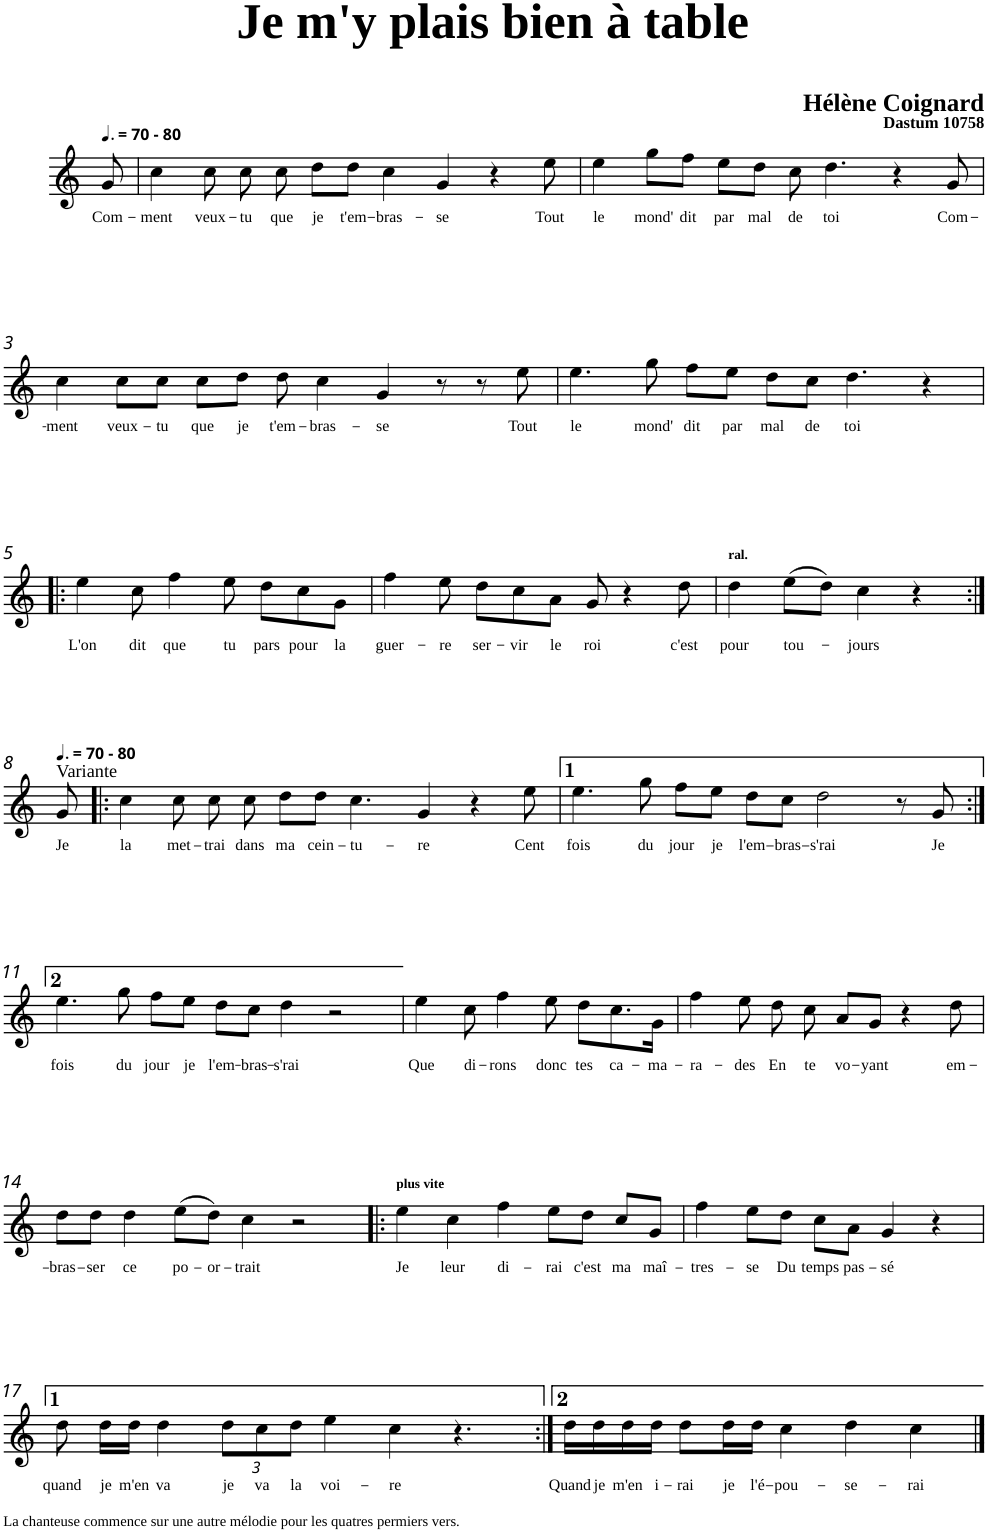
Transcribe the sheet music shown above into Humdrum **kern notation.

**kern	**text
*part1	*part1
*staff1	*staff1
*clefG2	*
*k[]	*
=	=
!LO:TX:a:B:t=- 80	!
!	!LO:LY:b
8g/	Com-
=1	=1
!	!LO:LY:b
4cc\	-ment
!	!LO:LY:b
8cc\	veux-
!	!LO:LY:b
8cc\	-tu
!	!LO:LY:b
8cc\	que
!	!LO:LY:b
8dd\L	je
!	!LO:LY:b
8dd\J	t'em-
!	!LO:LY:b
[8cc\	-bras-
8ryy	.
!	!LO:LY:b
4g/	-se
4r	.
!	!LO:LY:b
8ee\	Tout
=2	=2
!	!LO:LY:b
4ee\	le
8cc\]	.
!	!LO:LY:b
8gg\L	mond'
!	!LO:LY:b
8ff\J	dit
!	!LO:LY:b
8ee\L	par
!	!LO:LY:b
8dd\J	mal
!	!LO:LY:b
8cc\	de
!	!LO:LY:b
[8dd\	toi
8ryy	.
4r	.
!	!LO:LY:b
8g/	Com-
!!LO:LB:g=z
=3	=3
!	!LO:LY:b
4cc\	-ment
4dd\]	.
!	!LO:LY:b
8cc\L	veux-
!	!LO:LY:b
8cc\J	-tu
!	!LO:LY:b
8cc\L	que
!	!LO:LY:b
8dd\J	je
!	!LO:LY:b
8dd\	t'em-
!	!LO:LY:b
[8cc\	-bras-
!	!LO:LY:b
4g/	-se
8r	.
8r	.
!	!LO:LY:b
8ee\	Tout
=4	=4
!	!LO:LY:b
4.ee\	le
8cc\]	.
!	!LO:LY:b
8gg\	mond'
!	!LO:LY:b
8ff\L	dit
!	!LO:LY:b
8ee\J	par
!	!LO:LY:b
8dd\L	mal
!	!LO:LY:b
8cc\J	de
!	!LO:LY:b
4.dd\	toi
4r	.
!!LO:LB:g=z
=5!|:	=5!|:
!	!LO:LY:b
4ee\	L'on
!	!LO:LY:b
8cc\	dit
!	!LO:LY:b
4ff\	que
!	!LO:LY:b
8ee\	tu
!	!LO:LY:b
8dd\L	pars
!	!LO:LY:b
8cc\	pour
!	!LO:LY:b
8g\J	la
=6	=6
!	!LO:LY:b
4ff\	guer-
!	!LO:LY:b
8ee\	-re
!	!LO:LY:b
8dd\L	ser-
!	!LO:LY:b
8cc\	-vir
!	!LO:LY:b
8a\J	le
!	!LO:LY:b
8g/	roi
8r	.
8ryy	.
!	!LO:LY:b
8dd\	c'est
=7	=7
!LO:TX:a:B:t=ral.	!
!	!LO:LY:b
4dd\	pour
8r	.
!	!LO:LY:b
(>8ee\L	tou-
8dd\J)	.
!	!LO:LY:b
4cc\	-jours
4r	.
!!LO:LB:g=z
=8:|!	=8:|!
*MM105	*
!LO:TX:a:B:t=- 80	!
!LO:TX:a:t=Variante	!
!	!LO:LY:b
8g/	Je
=9!|:	=9!|:
!	!LO:LY:b
4cc\	la
!	!LO:LY:b
8cc\	met-
!	!LO:LY:b
8cc\	-trai
!	!LO:LY:b
8cc\	dans
!	!LO:LY:b
8dd\L	ma
!	!LO:LY:b
8dd\J	cein-
!	!LO:LY:b
[8cc\	-tu-
4ryy	.
!	!LO:LY:b
4g/	-re
4r	.
!	!LO:LY:b
8ee\	Cent
=10	=10
!	!LO:LY:b
4.ee\	fois
4cc\]	.
!	!LO:LY:b
8gg\	du
!	!LO:LY:b
8ff\L	jour
!	!LO:LY:b
8ee\J	je
!	!LO:LY:b
8dd\L	l'em-
!	!LO:LY:b
8cc\J	-bras-
!	!LO:LY:b
2dd\	-s'rai
8r	.
!	!LO:LY:b
8g/	Je
!!LO:LB:g=z
=11:|!	=11:|!
!	!LO:LY:b
4.ee\	fois
!	!LO:LY:b
8gg\	du
!	!LO:LY:b
8ff\L	jour
!	!LO:LY:b
8ee\J	je
!	!LO:LY:b
8dd\L	l'em-
!	!LO:LY:b
8cc\J	-bras-
!	!LO:LY:b
4dd\	-s'rai
2r	.
=12	=12
!	!LO:LY:b
4ee\	Que
!	!LO:LY:b
8cc\	di-
!	!LO:LY:b
4ff\	-rons
!	!LO:LY:b
8ee\	donc
!	!LO:LY:b
8dd\L	tes
!	!LO:LY:b
[8cc\	ca-
16ryy	.
!	!LO:LY:b
16g\Jk	-ma-
=13	=13
!	!LO:LY:b
4ff\	-ra-
16cc\]	.
!	!LO:LY:b
8ee\	-des
!	!LO:LY:b
8dd\	En
!	!LO:LY:b
8cc\	te
!	!LO:LY:b
8a/L	vo-
!	!LO:LY:b
8g/J	-yant
8r	.
16ryy	.
!	!LO:LY:b
8dd\	em-
!!LO:LB:g=z
=14	=14
!	!LO:LY:b
8dd\L	-bras-
8r	.
!	!LO:LY:b
8dd\J	-ser
!	!LO:LY:b
4dd\	ce
!	!LO:LY:b
(>8ee\L	po-
!	!LO:LY:b
8dd\J)	-or-
!	!LO:LY:b
4cc\	-trait
2r	.
=15!|:	=15!|:
!LO:TX:a:B:t=plus vite	!
!	!LO:LY:b
4ee\	Je
!	!LO:LY:b
4cc\	leur
!	!LO:LY:b
4ff\	di-
!	!LO:LY:b
8ee\L	-rai
!	!LO:LY:b
8dd\J	c'est
!	!LO:LY:b
8cc/L	ma
!	!LO:LY:b
8g/J	maî-
=16	=16
!	!LO:LY:b
4ff\	-tres-
!	!LO:LY:b
8ee\L	-se
!	!LO:LY:b
8dd\J	Du
!	!LO:LY:b
8cc\L	temps
!	!LO:LY:b
8a\J	pas-
!	!LO:LY:b
4g/	-sé
4r	.
!!LO:LB:g=z
=17	=17
!	!LO:LY:b
8dd\	quand
!	!LO:LY:b
16dd\LL	je
!	!LO:LY:b
16dd\JJ	m'en
!	!LO:LY:b
4dd\	va
*Xbrackettup	*
!	!LO:LY:b
12dd\L	je
!	!LO:LY:b
12cc\	va
!	!LO:LY:b
12dd\J	la
!	!LO:LY:b
4ee\	voi-
!	!LO:LY:b
4cc\	-re
4.r	.
=18:|!	=18:|!
!	!LO:LY:b
16dd\LL	Quand
!	!LO:LY:b
16dd\	je
!	!LO:LY:b
16dd\	m'en
!	!LO:LY:b
16dd\JJ	i-
!	!LO:LY:b
8dd\L	-rai
!	!LO:LY:b
16dd\L	je
!	!LO:LY:b
16dd\JJ	l'é-
!	!LO:LY:b
4cc\	-pou-
!	!LO:LY:b
4dd\	-se-
!	!LO:LY:b
4cc\	-rai
==	==
*-	*-
